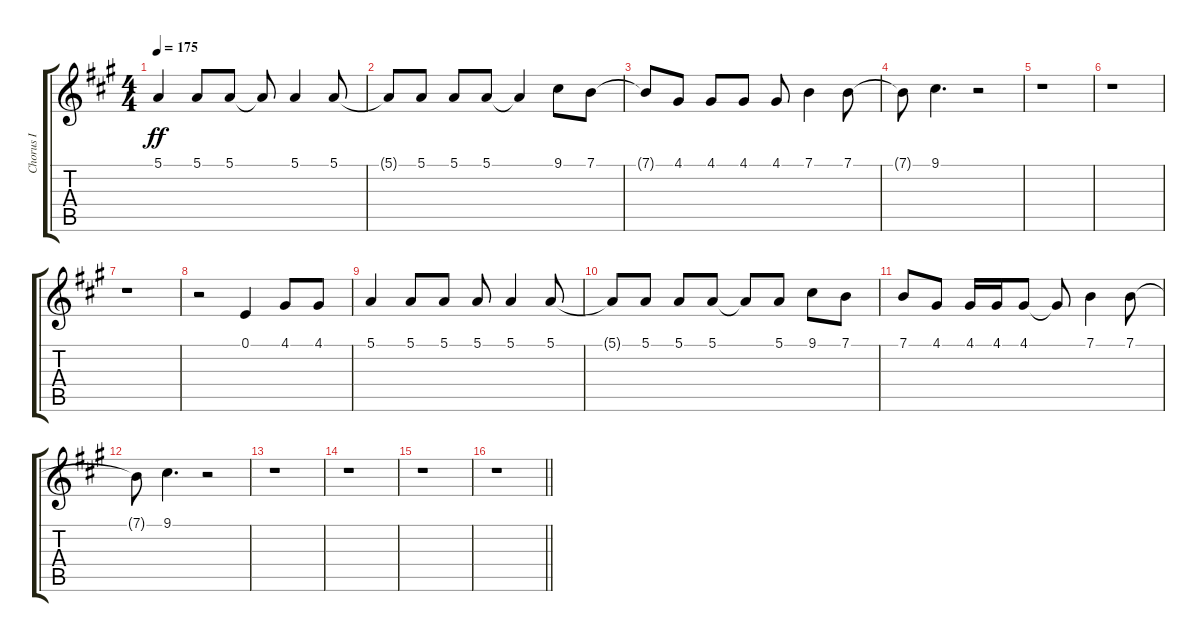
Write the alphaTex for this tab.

\track ("Chorus I" "Chorus I") {instrument voiceoohs}
\staff {score tabs}
\tuning (E4 B3 G3 D3 A2 E2) {hide}
\ts (4 4)
\tempo 175
\clef g2
\ks a
5.1.4{dy ff} 5.1.8 5.1.8 5.1{t}.8 5.1.4 5.1.8 |
5.1{t}.8 5.1.8 5.1.8 5.1.8 5.1{t}.4 9.1.8 7.1.8 |
7.1{t}.8 4.1.8 4.1.8 4.1.8 4.1.8 7.1.4 7.1.8 |
7.1{t}.8 9.1.4{d} r.2 |
r.1 |
r.1 |
r.1 |
r.2 0.1.4 4.1.8 4.1.8 |
5.1.4 5.1.8 5.1.8 5.1.8 5.1.4 5.1.8 |
5.1{t}.8 5.1.8 5.1.8 5.1.8 5.1{t}.8 5.1.8 9.1.8 7.1.8 |
7.1.8 4.1.8 4.1.16 4.1.16 4.1.8 4.1{t}.8 7.1.4 7.1.8 |
7.1{t}.8 9.1.4{d} r.2 |
r.1 |
r.1 |
r.1 |
\barLineRight lightlight
r.1
